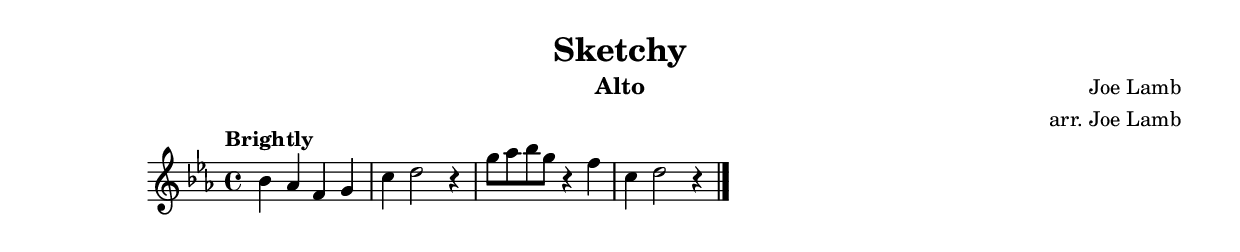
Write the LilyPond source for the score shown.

%%%%% (This is the Alto part file)
\include "../global.ily"


altoNotes = {

g4 f d e
a b2 r4
e8 f g e r4 d
a b2 r4

}

#(set-global-staff-size 18)

\include "../header.ily"
\header { instrument = "Alto" }

\score {
  \new Staff {
    \set Staff.midiInstrument = # "alto saxophone"
    \global
    \new Voice {
      \transpose c ees{
        \relative c'' {
          \Key

          \altoNotes

          \bar "|."
        }
      }
    }
  }
\layout {}
}




\version "2.18.2"  % necessary for upgrading to future LilyPond versions.
